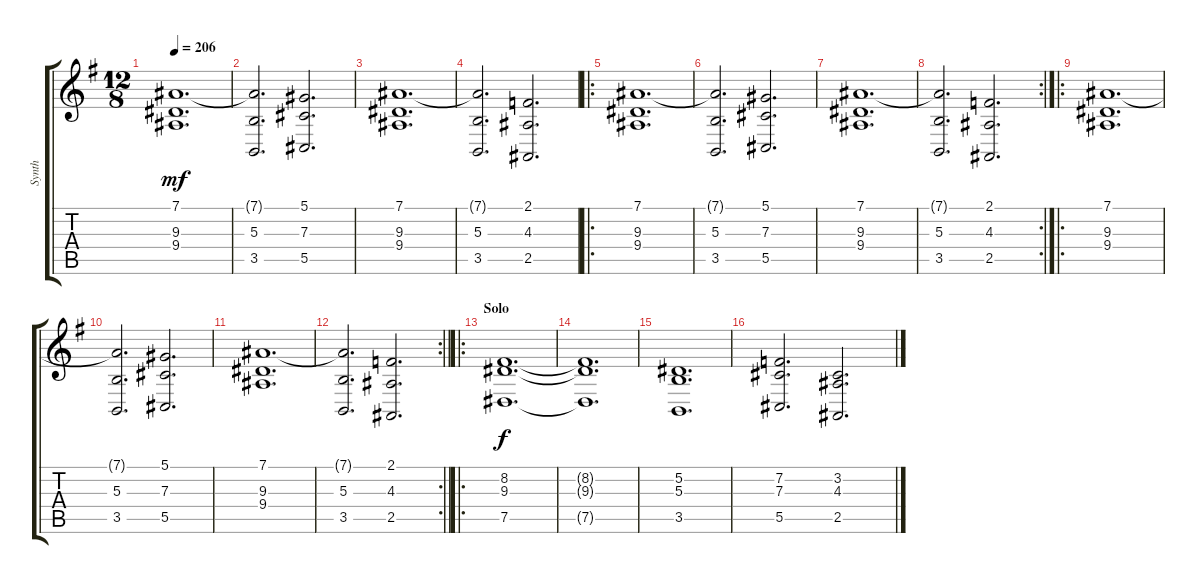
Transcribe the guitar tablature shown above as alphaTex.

\track ("Synth" "Synth") {instrument synthstrings2}
\staff {score tabs}
\tuning (Eb4 Bb3 Gb3 Db3 Ab2 Eb2) {hide}
\ts (12 8)
\tempo 206
\clef g2
\ks g
(7.1 9.3 9.4).1{d dy mf} |
(7.1{t} 5.3 3.5).2{d} (5.1 7.3 5.5).2{d} |
(7.1 9.3 9.4).1{d} |
(7.1{t} 5.3 3.5).2{d} (2.1 4.3 2.5).2{d} |
\ro
(7.1 9.3 9.4).1{d volume 9} |
(7.1{t} 5.3 3.5).2{d} (5.1 7.3 5.5).2{d} |
(7.1 9.3 9.4).1{d} |
\rc 2
(7.1{t} 5.3 3.5).2{d} (2.1 4.3 2.5).2{d} |
\ro
(7.1 9.3 9.4).1{d} |
(7.1{t} 5.3 3.5).2{d} (5.1 7.3 5.5).2{d} |
(7.1 9.3 9.4).1{d} |
\rc 2
\barLineRight lightlight
(7.1{t} 5.3 3.5).2{d} (2.1 4.3 2.5).2{d} |
\ro
\section ("" "Solo")
(8.2 9.3 7.5).1{d dy f volume 8 instrument synthstrings2} |
(8.2{t} 9.3{t} 7.5{t}).1{d} |
(5.2 5.3 3.5).1{d} |
(7.2 7.3 5.5).2{d} (3.2 4.3 2.5).2{d}
